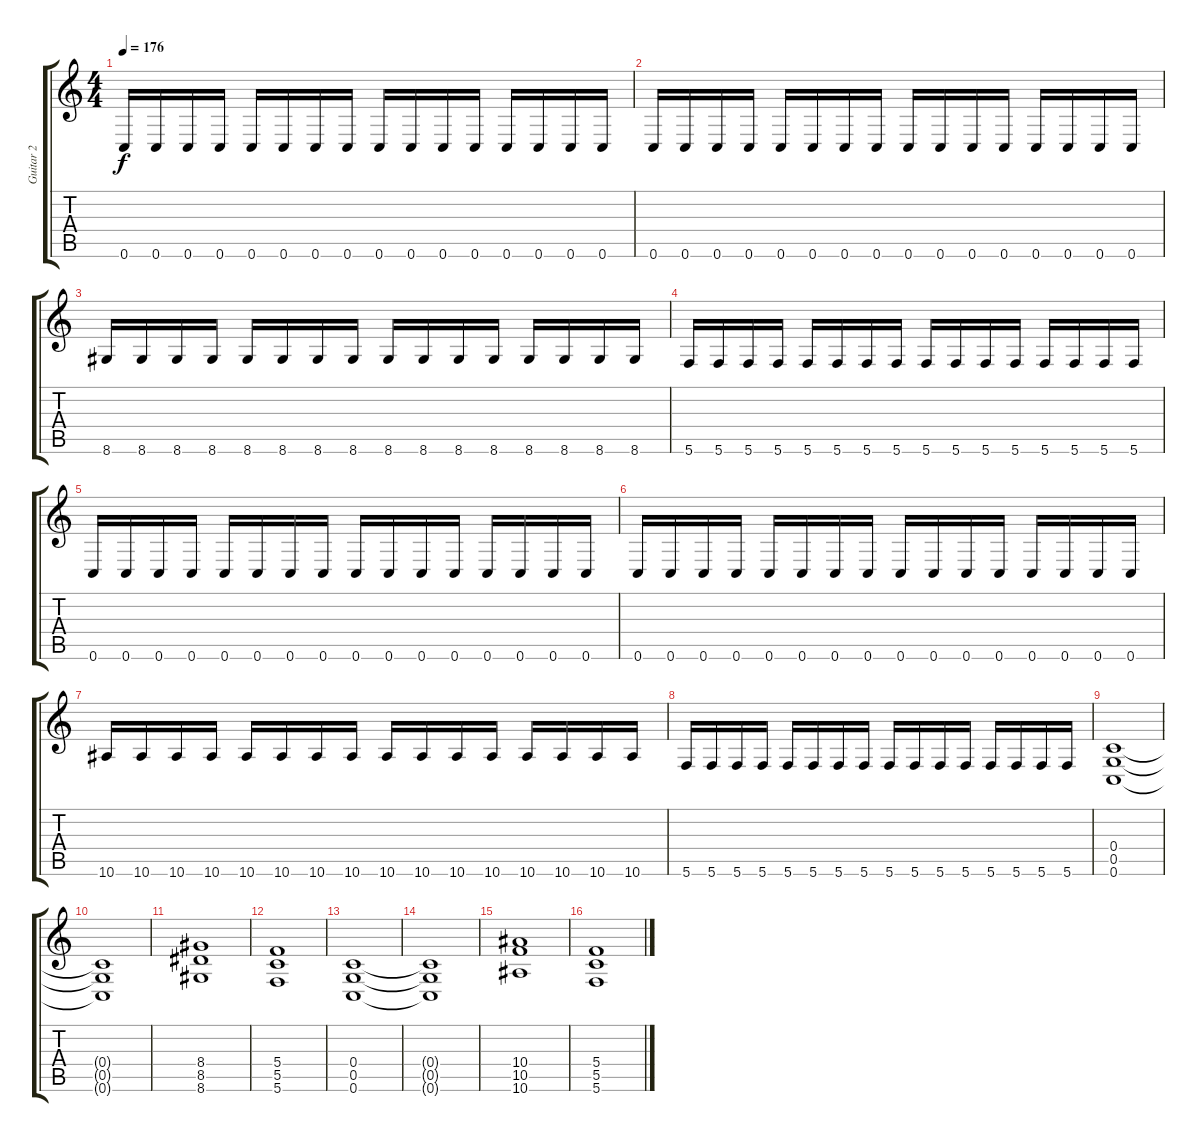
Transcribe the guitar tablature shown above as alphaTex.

\track ("Guitar 2" "Guitar 2") {instrument distortionguitar}
\staff {score tabs}
\tuning (D4 A3 F3 C3 G2 C2) {hide}
\ts (4 4)
\tempo 176
\clef g2
\ks c
0.6.16{dy f} 0.6.16 0.6.16 0.6.16 0.6.16 0.6.16 0.6.16 0.6.16 0.6.16 0.6.16 0.6.16 0.6.16 0.6.16 0.6.16 0.6.16 0.6.16 |
0.6.16 0.6.16 0.6.16 0.6.16 0.6.16 0.6.16 0.6.16 0.6.16 0.6.16 0.6.16 0.6.16 0.6.16 0.6.16 0.6.16 0.6.16 0.6.16 |
8.6.16 8.6.16 8.6.16 8.6.16 8.6.16 8.6.16 8.6.16 8.6.16 8.6.16 8.6.16 8.6.16 8.6.16 8.6.16 8.6.16 8.6.16 8.6.16 |
5.6.16 5.6.16 5.6.16 5.6.16 5.6.16 5.6.16 5.6.16 5.6.16 5.6.16 5.6.16 5.6.16 5.6.16 5.6.16 5.6.16 5.6.16 5.6.16 |
0.6.16 0.6.16 0.6.16 0.6.16 0.6.16 0.6.16 0.6.16 0.6.16 0.6.16 0.6.16 0.6.16 0.6.16 0.6.16 0.6.16 0.6.16 0.6.16 |
0.6.16 0.6.16 0.6.16 0.6.16 0.6.16 0.6.16 0.6.16 0.6.16 0.6.16 0.6.16 0.6.16 0.6.16 0.6.16 0.6.16 0.6.16 0.6.16 |
10.6.16 10.6.16 10.6.16 10.6.16 10.6.16 10.6.16 10.6.16 10.6.16 10.6.16 10.6.16 10.6.16 10.6.16 10.6.16 10.6.16 10.6.16 10.6.16 |
5.6.16 5.6.16 5.6.16 5.6.16 5.6.16 5.6.16 5.6.16 5.6.16 5.6.16 5.6.16 5.6.16 5.6.16 5.6.16 5.6.16 5.6.16 5.6.16 |
(0.4 0.5 0.6).1 |
(0.4{t} 0.5{t} 0.6{t}).1 |
(8.4 8.5 8.6).1 |
(5.4 5.5 5.6).1 |
(0.4 0.5 0.6).1 |
(0.4{t} 0.5{t} 0.6{t}).1 |
(10.4 10.5 10.6).1 |
(5.4 5.5 5.6).1
